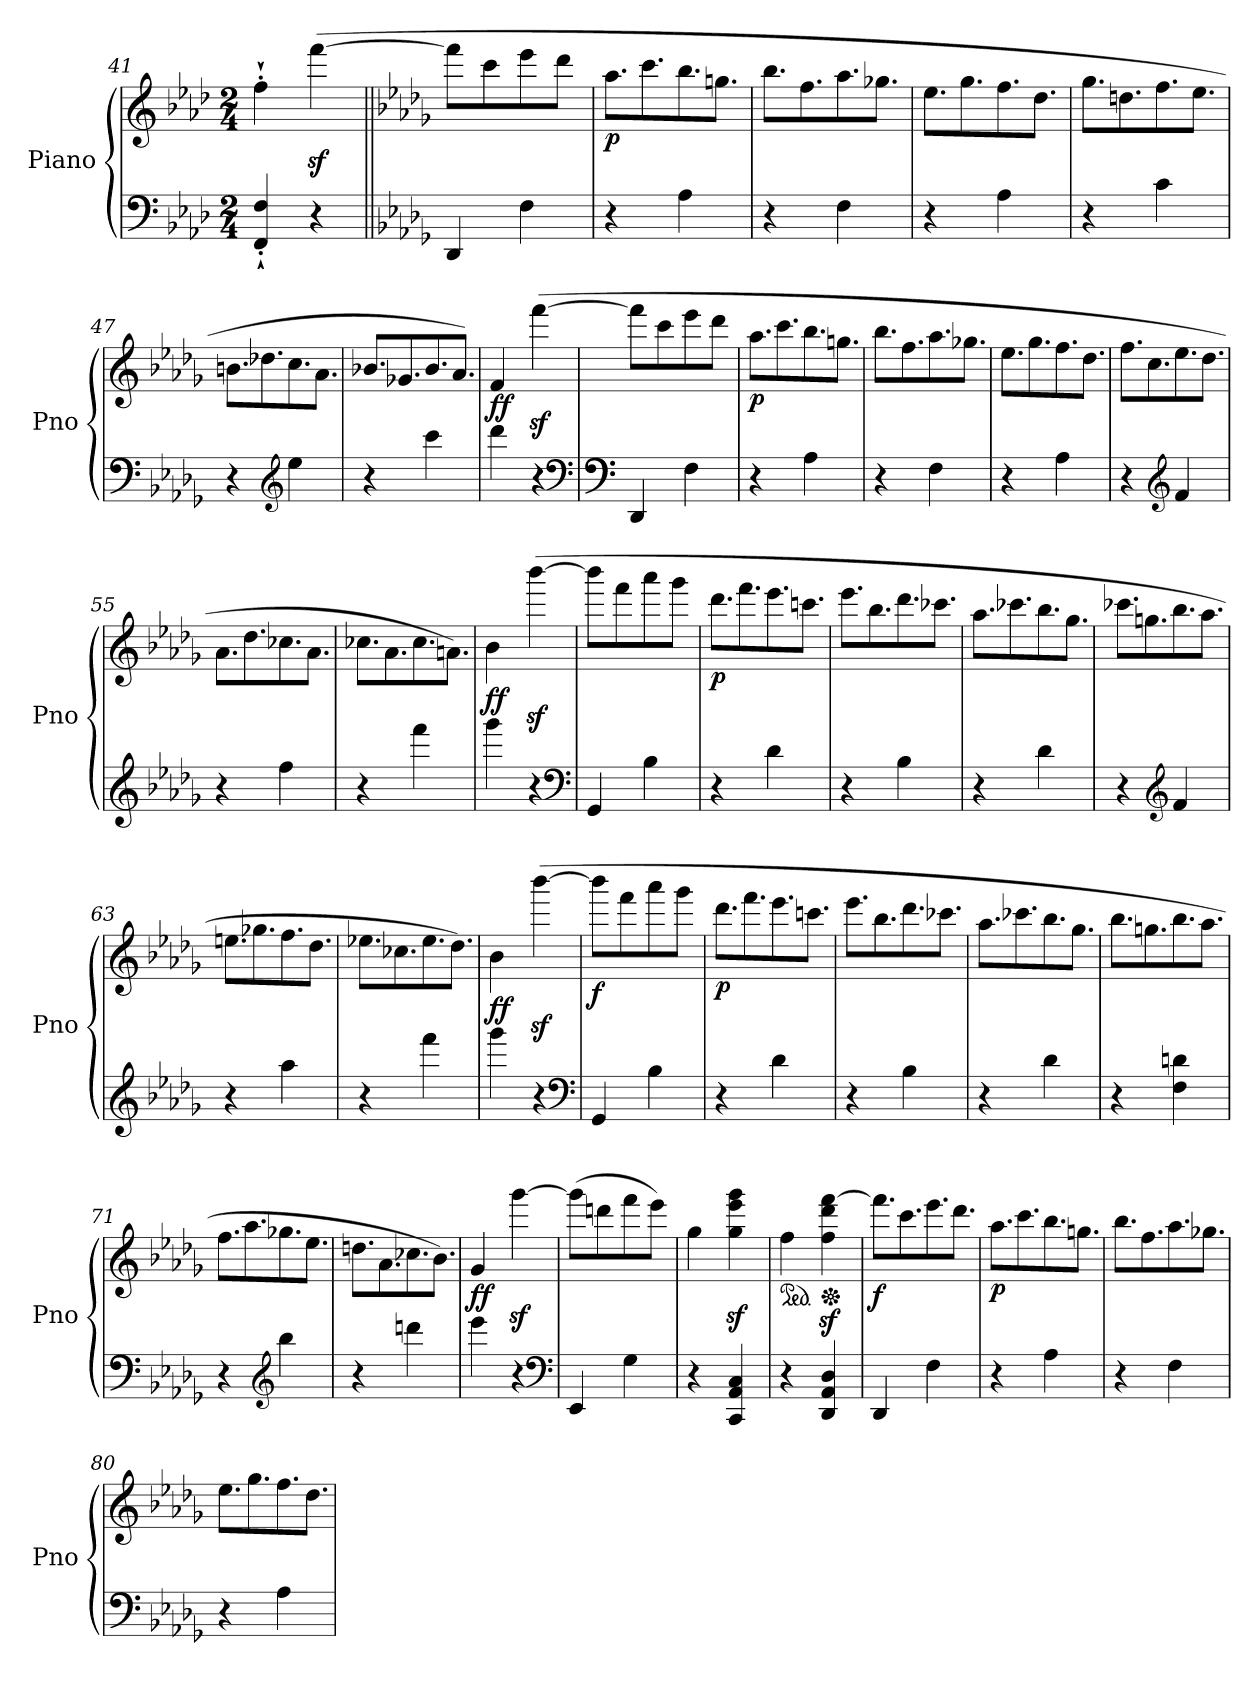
**kern	**kern	**dynam
*part1	*part1	*part1
*staff2	*staff1	*staff1/2
*I"Piano	*	*
*I'Pno	*	*
*clefF4	*clefG2	*
*k[b-e-a-d-]	*k[b-e-a-d-]	*
*A-:	*A-:	*
*M2/4	*M2/4	*
=41	=41	=41
4FF/`' 4F/`'	4ff`'\	.
4r	([4fffz<\	.
!!LO:LB:g=z
=42||	=42||	=42||
*k[b-e-a-d-g-]	*k[b-e-a-d-g-]	*
*D-:	*D-:	*
4DD-/	8fff\L]	.
.	8ccc\	.
4F\	8eee-\	.
.	8ddd-\J	.
=43	=43	=43
*	*Xtuplet	*
!	!	!LO:DY:b
4r	12.aa-\L	p
.	12.ccc\	.
4A-\	12.bb-\	.
.	12.ggn\J	.
=44	=44	=44
4r	12.bb-\L	.
.	12.ff\	.
4F\	12.aa-\	.
.	12.gg-X\J	.
=45	=45	=45
4r	12.ee-\L	.
.	12.gg-\	.
4A-\	12.ff\	.
.	12.dd-\J	.
=46	=46	=46
4r	12.gg-\L	.
.	12.ddn\	.
4c\	12.ff\	.
.	12.ee-\J	.
=47	=47	=47
4r	12.bn\L	.
.	12.dd-X\	.
*clefG2	*	*
4ee-\	12.cc\	.
.	12.a-\J	.
=48	=48	=48
4r	12.b-X/L	.
.	12.g-X/	.
4ccc\	12.b-/	.
.	12.a-/J)	.
=49	=49	=49
!	!	!LO:DY:b
4ddd-\	4f/	ff
4r	([4fffz<\	.
*clefF4	*	*
!!LO:PB:g=z
=50	=50	=50
*clefF4	*	*
4DD-/	8fff\L]	.
.	8ccc\	.
4F\	8eee-\	.
.	8ddd-\J	.
=51	=51	=51
!	!	!LO:DY:b
4r	12.aa-\L	p
.	12.ccc\	.
4A-\	12.bb-\	.
.	12.ggn\J	.
=52	=52	=52
4r	12.bb-\L	.
.	12.ff\	.
4F\	12.aa-\	.
.	12.gg-X\J	.
=53	=53	=53
4r	12.ee-\L	.
.	12.gg-\	.
4A-\	12.ff\	.
.	12.dd-\J	.
=54	=54	=54
4r	12.ff\L	.
.	12.cc\	.
*clefG2	*	*
4f/	12.ee-\	.
.	12.dd-\J	.
=55	=55	=55
4r	12.a-\L	.
.	12.dd-\	.
4ff\	12.cc-X\	.
.	12.a-\J	.
=56	=56	=56
4r	12.cc-X\L	.
.	12.a-\	.
4fff\	12.cc-\	.
.	12.an\J)	.
=57	=57	=57
!	!	!LO:DY:b
4ggg-\	4b-\	ff
4r	([4bbb-z<\	.
*clefF4	*	*
=58	=58	=58
4GG-/	8bbb-\L]	.
.	8fff\	.
4B-\	8aaa-\	.
.	8ggg-\J	.
!!LO:LB:g=z
=59	=59	=59
!	!	!LO:DY:b
4r	12.ddd-\L	p
.	12.fff\	.
4d-\	12.eee-\	.
.	12.cccn\J	.
=60	=60	=60
4r	12.eee-\L	.
.	12.bb-\	.
4B-\	12.ddd-\	.
.	12.ccc-X\J	.
=61	=61	=61
4r	12.aa-\L	.
.	12.ccc-X\	.
4d-\	12.bb-\	.
.	12.gg-\J	.
=62	=62	=62
4r	12.ccc-X\L	.
.	12.ggn\	.
*clefG2	*	*
4f/	12.bb-\	.
.	12.aa-\J	.
=63	=63	=63
4r	12.een\L	.
.	12.gg-X\	.
4aa-\	12.ff\	.
.	12.dd-\J	.
=64	=64	=64
4r	12.ee-X\L	.
.	12.cc-X\	.
4fff\	12.ee-\	.
.	12.dd-\J)	.
=65	=65	=65
!	!	!LO:DY:b
4ggg-\	4b-\	ff
4r	([4bbb-z<\	.
*clefF4	*	*
=66	=66	=66
!	!	!LO:DY:b
4GG-/	8bbb-\L]	f
.	8fff\	.
4B-\	8aaa-\	.
.	8ggg-\J	.
!!LO:LB:g=z
=67	=67	=67
!	!	!LO:DY:b
4r	12.ddd-\L	p
.	12.fff\	.
4d-\	12.eee-\	.
.	12.cccn\J	.
=68	=68	=68
4r	12.eee-\L	.
.	12.bb-\	.
4B-\	12.ddd-\	.
.	12.ccc-X\J	.
=69	=69	=69
4r	12.aa-\L	.
.	12.ccc-X\	.
4d-\	12.bb-\	.
.	12.gg-\J	.
=70	=70	=70
4r	12.bb-\L	.
.	12.ggn\	.
4F\ 4dn\	12.bb-\	.
.	12.aa-\J	.
=71	=71	=71
4r	12.ff\L	.
.	12.aa-\	.
*clefG2	*	*
4bb-\	12.gg-X\	.
.	12.ee-\J	.
=72	=72	=72
4r	12.ddn\L	.
.	12.a-\	.
4dddn\	12.cc-X\	.
.	12.b-\J)	.
=73	=73	=73
!	!	!LO:DY:b
4eee-\	4g-/	ff
4r	[4ggg-z<\	.
*clefF4	*	*
=74	=74	=74
4EE-/	(8ggg-\L]	.
.	8dddn\	.
4G-\	8fff\	.
.	8eee-\J)	.
=75	=75	=75
4r	4gg-\	.
4CC/ 4AA-/ 4C/	4gg-\z< 4eee-\z< 4ggg-\z<	.
!!LO:LB:g=z
=76	=76	=76
*	*ped	*
4r	4ff\	.
*	*Xped	*
4DD-/ 4AA-/ 4D-/	4ff\z< 4ddd-\z< [4fff\z<	.
=77	=77	=77
!	!	!LO:DY:b
4DD-/	12.fff\L]	f
.	12.ccc\	.
4F\	12.eee-\	.
.	12.ddd-\J	.
=78	=78	=78
!	!	!LO:DY:b
4r	12.aa-\L	p
.	12.ccc\	.
4A-\	12.bb-\	.
.	12.ggn\J	.
=79	=79	=79
4r	12.bb-\L	.
.	12.ff\	.
4F\	12.aa-\	.
.	12.gg-X\J	.
=80	=80	=80
4r	12.ee-\L	.
.	12.gg-\	.
4A-\	12.ff\	.
.	12.dd-\J	.
=	=	=
*-	*-	*-
